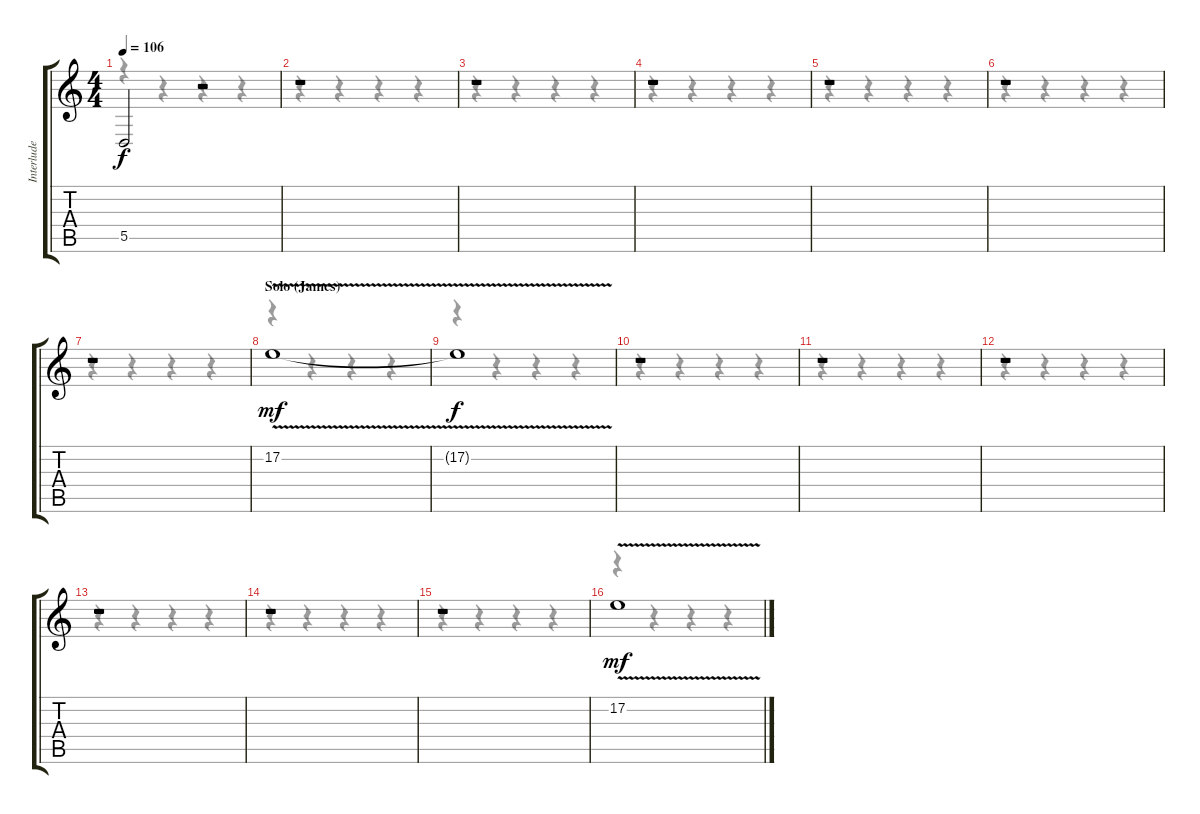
\track ("Interlude Swell" "Interlude ") {instrument tremolostrings}
\staff {score tabs}
\tuning (E4 B3 G3 D3 A2 E2) {hide}
\voice
\ts (4 4)
\tempo 106
\clef g2
\ks c
5.5{t}.2{dy f} r.2 |
r.1 |
r.1 |
r.1 |
r.1 |
r.1 |
r.1 |
\section ("" "Solo (James)")
17.2{v}.1{dy mf} |
17.2{t}.1{dy f} |
r.1 |
r.1 |
r.1 |
r.1 |
r.1 |
r.1 |
17.2{v}.1{dy mf}
\voice
\clef g2
\ottava regular
\simile none
\ks c
r.4{dy f} r.4 r.4 r.4 |
r.4 r.4 r.4 r.4 |
r.4 r.4 r.4 r.4 |
r.4 r.4 r.4 r.4 |
r.4 r.4 r.4 r.4 |
r.4 r.4 r.4 r.4 |
r.4 r.4 r.4 r.4 |
r.4 r.4 r.4 r.4 |
r.4 r.4 r.4 r.4 |
r.4 r.4 r.4 r.4 |
r.4 r.4 r.4 r.4 |
r.4 r.4 r.4 r.4 |
r.4 r.4 r.4 r.4 |
r.4 r.4 r.4 r.4 |
r.4 r.4 r.4 r.4 |
r.4 r.4 r.4 r.4
